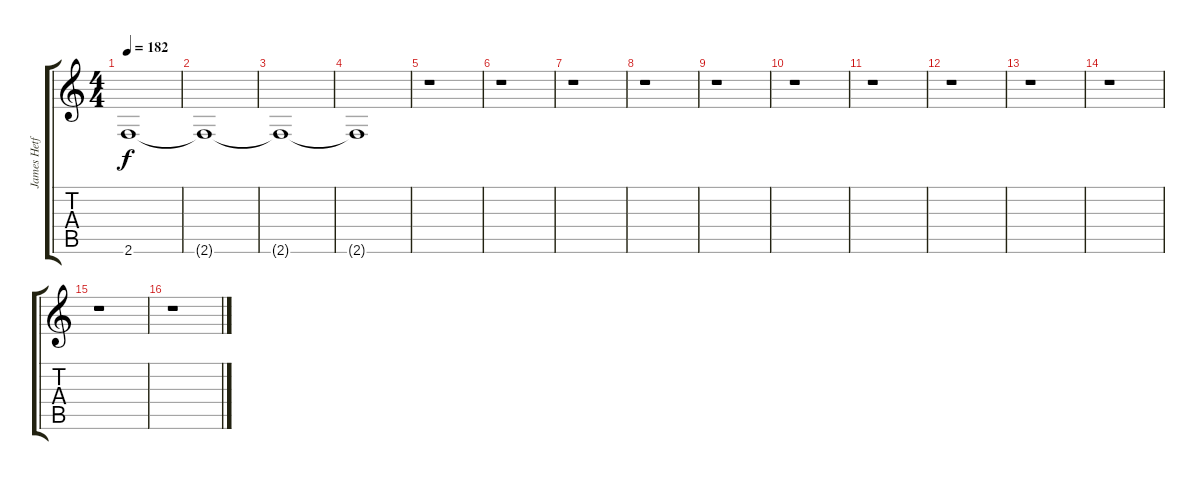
\track ("James Hetfield (Ov. Gtr)" "James Hetf") {instrument overdrivenguitar}
\staff {score tabs}
\tuning (Eb4 Bb3 Gb3 Db3 Ab2 Eb2) {hide}
\ts (4 4)
\tempo 182
\clef g2
\ks c
2.6{t}.1{dy f} |
2.6{t}.1 |
2.6{t}.1 |
2.6{t}.1 |
r.1 |
r.1 |
r.1 |
r.1 |
r.1 |
r.1 |
r.1 |
r.1 |
r.1 |
r.1 |
r.1 |
r.1
